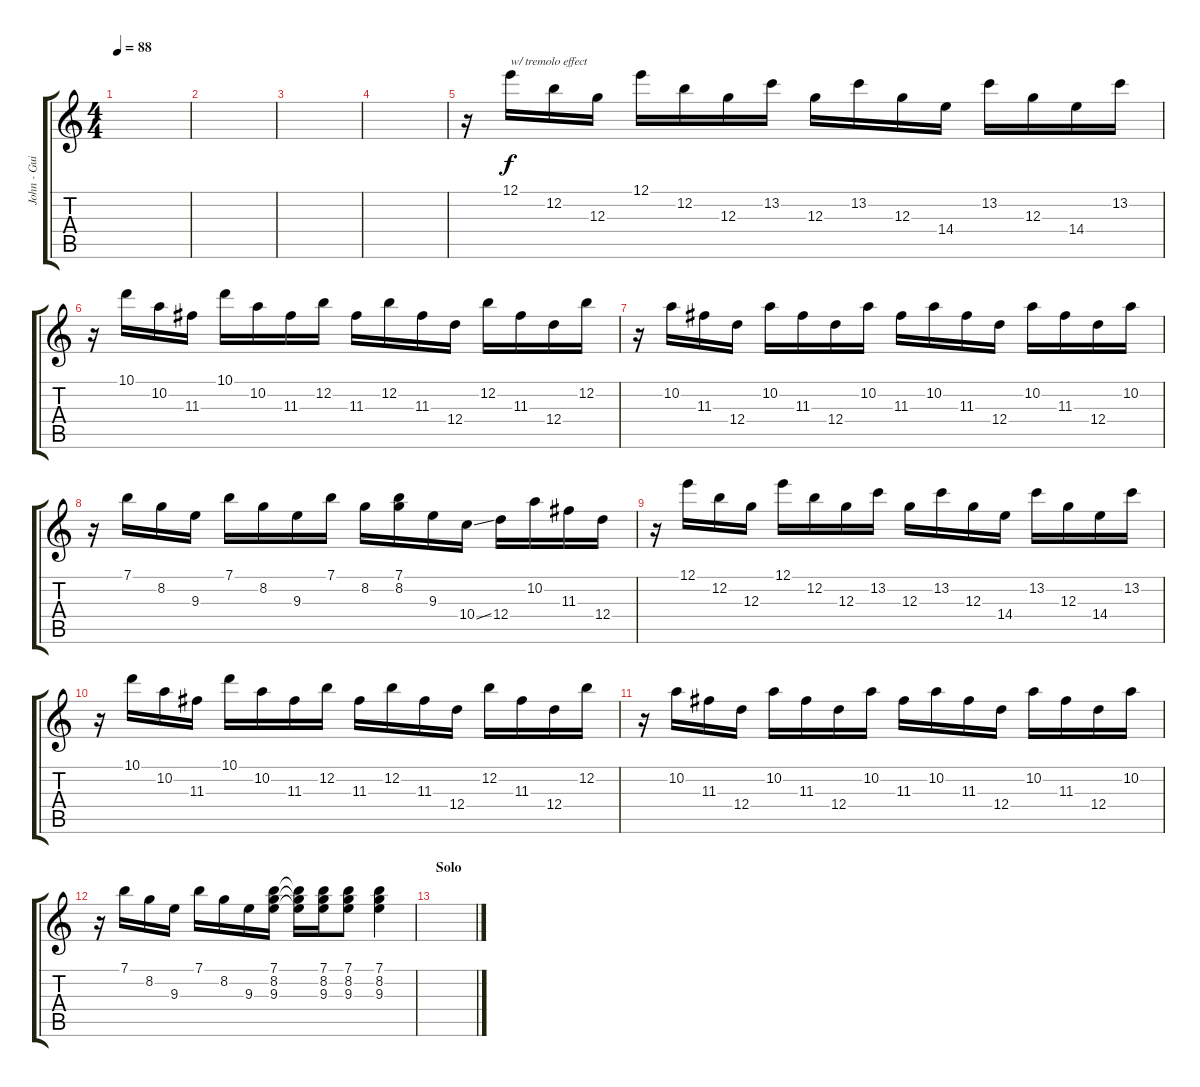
\track ("John - Guitar 2" "John - Gui") {instrument electricguitarjazz}
\staff {score tabs}
\tuning (E4 B3 G3 D3 A2 E2) {hide}
\ts (4 4)
\tempo 88
\clef g2
\ks c
|
|
|
|
r.16 12.1.16{txt "w/ tremolo effect"} 12.2.16 12.3.16 12.1.16 12.2.16 12.3.16 13.2.16 12.3.16 13.2.16 12.3.16 14.4.16 13.2.16 12.3.16 14.4.16 13.2.16 |
r.16 10.1.16 10.2.16 11.3.16 10.1.16 10.2.16 11.3.16 12.2.16 11.3.16 12.2.16 11.3.16 12.4.16 12.2.16 11.3.16 12.4.16 12.2.16 |
r.16 10.2.16 11.3.16 12.4.16 10.2.16 11.3.16 12.4.16 10.2.16 11.3.16 10.2.16 11.3.16 12.4.16 10.2.16 11.3.16 12.4.16 10.2.16 |
r.16 7.1.16 8.2.16 9.3.16 7.1.16 8.2.16 9.3.16 7.1.16 8.2.16 (7.1 8.2).16 9.3.16 10.4{ss}.16 12.4.16 10.2.16 11.3.16 12.4.16 |
r.16 12.1.16 12.2.16 12.3.16 12.1.16 12.2.16 12.3.16 13.2.16 12.3.16 13.2.16 12.3.16 14.4.16 13.2.16 12.3.16 14.4.16 13.2.16 |
r.16 10.1.16 10.2.16 11.3.16 10.1.16 10.2.16 11.3.16 12.2.16 11.3.16 12.2.16 11.3.16 12.4.16 12.2.16 11.3.16 12.4.16 12.2.16 |
r.16 10.2.16 11.3.16 12.4.16 10.2.16 11.3.16 12.4.16 10.2.16 11.3.16 10.2.16 11.3.16 12.4.16 10.2.16 11.3.16 12.4.16 10.2.16 |
r.16 7.1.16 8.2.16 9.3.16 7.1.16 8.2.16 9.3.16 (7.1 8.2 9.3).16 (7.1{t} 8.2{t} 9.3{t}).16 (7.1 8.2 9.3).16 (7.1 8.2 9.3).8 (7.1 8.2 9.3).4 |
\section ("" "Solo")
